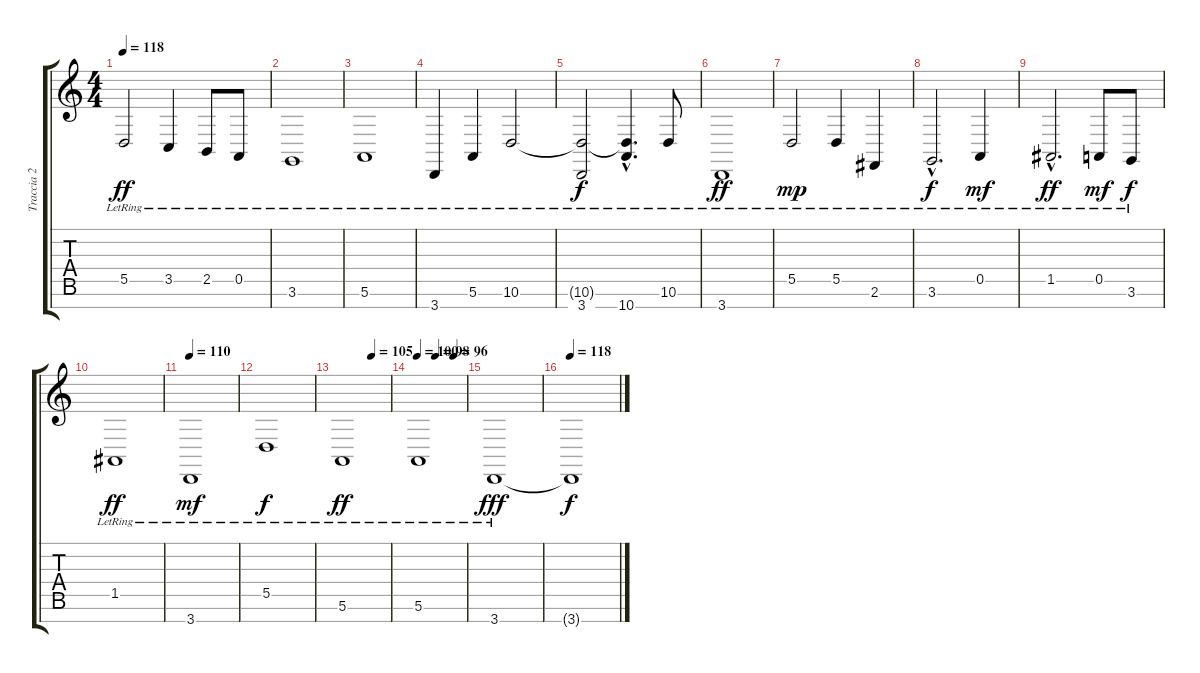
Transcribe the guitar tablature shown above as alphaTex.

\track ("Traccia 2" "Traccia 2") {instrument acousticgrandpiano}
\staff {score tabs}
\tuning (E4 B3 G3 D3 A2 E2 B1) {hide}
\ts (4 4)
\tempo 118
\clef g2
\ks c
5.5{lr}.2{dy ff} 3.5{lr}.4 2.5{lr}.8 0.5{lr}.8 |
3.6{lr}.1 |
5.6{lr}.1 |
3.7{lr}.4 5.6{lr}.4 10.6{lr}.2 |
(10.6{t} 3.7{lr}).2{dy f} (10.6{hac t} 10.7{hac lr}).4{d} 10.6{lr}.8 |
3.7{lr}.1{dy ff} |
5.5{lr}.2{dy mp} 5.5{lr}.4 2.6{lr}.4 |
3.6{hac lr}.2{d dy f} 0.5{lr}.4{dy mf} |
1.5{hac lr}.2{d dy ff} 0.5{lr}.8{dy mf} 3.6{lr}.8{dy f} |
1.5{lr}.1{dy ff} |
\tempo 110
3.7{lr}.1{dy mf} |
5.5{lr}.1{dy f} |
\tempo (105 0.625)
5.6{lr}.1{dy ff} |
\tempo 100
\tempo (98 0.375)
\tempo (96 0.75)
5.6{lr}.1 |
3.7{lr}.1{dy fff} |
\tempo 118
3.7{t}.1{dy f}
